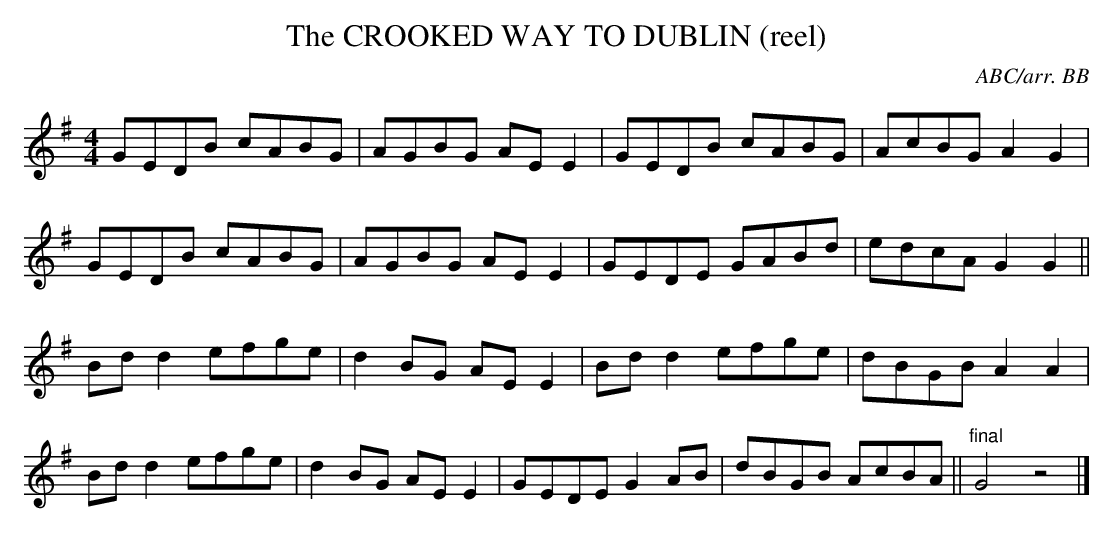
X:1
T:CROOKED WAY TO DUBLIN (reel), The
C:ABC/arr. BB
L:1/8
M:4/4
K:G
GEDB cABG|AGBG AE E2|GEDB cABG|AcBG A2G2|
GEDB cABG|AGBG AE E2|GEDE GABd|edcA G2 G2||
Bd d2 efge|d2 BG AE E2|Bd d2 efge|dBGB A2 A2|
Bd d2 efge|d2 BG AE E2|GEDE G2 AB|dBGB AcBA||\
"final"G4z4|]
